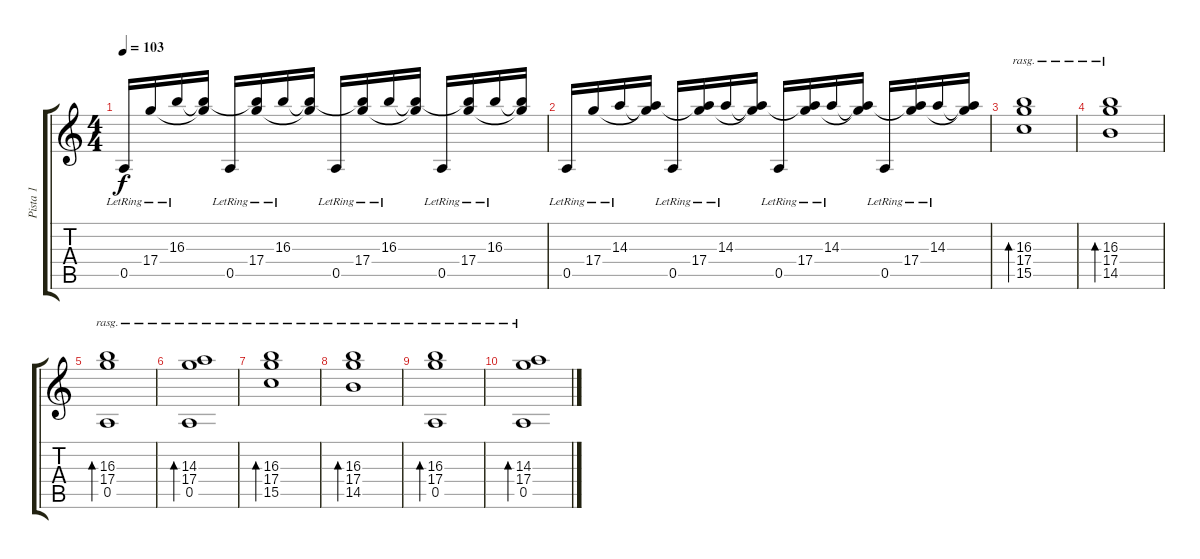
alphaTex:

\track ("Pista 1" "Pista 1") {instrument electricguitarclean}
\staff {score tabs}
\tuning (E4 B3 G3 D3 A2 E2) {hide}
\ts (4 4)
\tempo 103
\clef g2
\ks c
0.5{lr}.16{dy f} 17.4{lr}.16 16.3{lr}.16 (16.3{t} 17.4{t}).16 0.5{lr}.16 (16.3{t} 17.4{lr}).16 16.3{lr}.16 (16.3{t} 17.4{t}).16 0.5{lr}.16 (16.3{t} 17.4{lr}).16 16.3{lr}.16 (16.3{t} 17.4{t}).16 0.5{lr}.16 (16.3{t} 17.4{lr}).16 16.3{lr}.16 (16.3{t} 17.4{t}).16 |
0.5{lr}.16 17.4{lr}.16 14.3{lr}.16 (14.3{t} 17.4{t}).16 0.5{lr}.16 (14.3{t} 17.4{lr}).16 14.3{lr}.16 (14.3{t} 17.4{t}).16 0.5{lr}.16 (14.3{t} 17.4{lr}).16 14.3{lr}.16 (14.3{t} 17.4{t}).16 0.5{lr}.16 (14.3{t} 17.4{lr}).16 14.3{lr}.16 (14.3{t} 17.4{t}).16 |
(16.3 17.4 15.5).1{bd 480 rasg ii} |
(16.3 17.4 14.5).1{bd 480 rasg ii} |
(16.3 17.4 0.5).1{bd 480 rasg ii} |
(14.3 17.4 0.5).1{bd 480 rasg ii} |
(16.3 17.4 15.5).1{bd 480 rasg ii volume 2} |
(16.3 17.4 14.5).1{bd 480 rasg ii} |
(16.3 17.4 0.5).1{bd 480 rasg ii} |
(14.3 17.4 0.5).1{bd 480 rasg ii}
